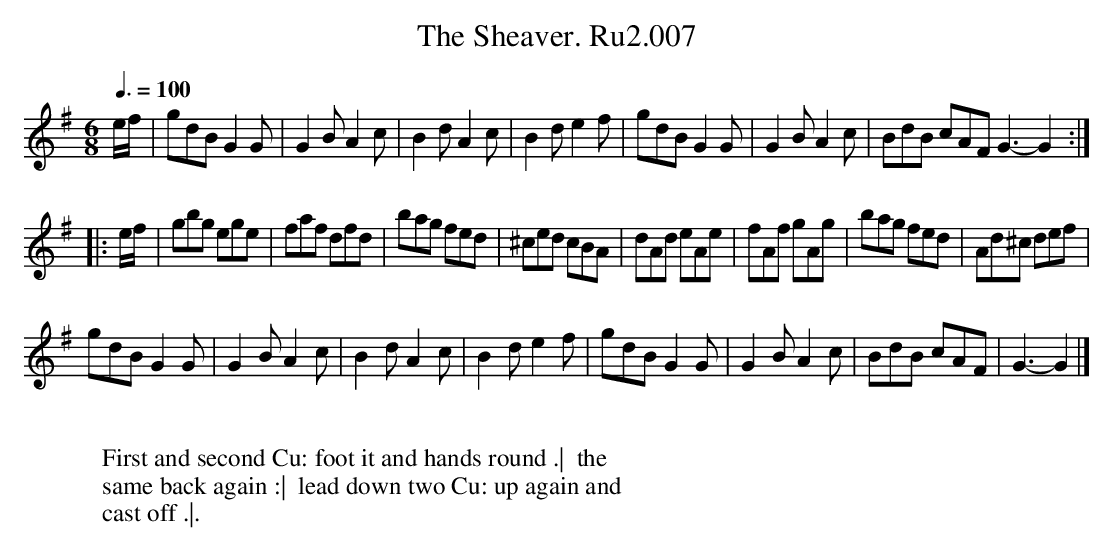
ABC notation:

X:1
T:Sheaver. Ru2.007, The
L:1/8
M:6/8
Q:3/8=100
K:G
e/f/|gdB G2G|G2B A2c|B2d A2c|B2d e2f|gdB G2G|G2B A2c|BdB cAF G3-G2 :|
|:e/f/|gbg ege|faf dfd|bag fed|^ced cBA|dAd eAe|fAf gAg|bag fed|Ad^c def|
gdB G2G|G2B A2c|B2d A2c|B2d e2f|gdB G2G|G2B A2c|BdB cAF|G3-G2 |]
W:
W: First and second Cu: foot it and hands round .|  the
W: same back again :|  lead down two Cu: up again and
W: cast off .|.
